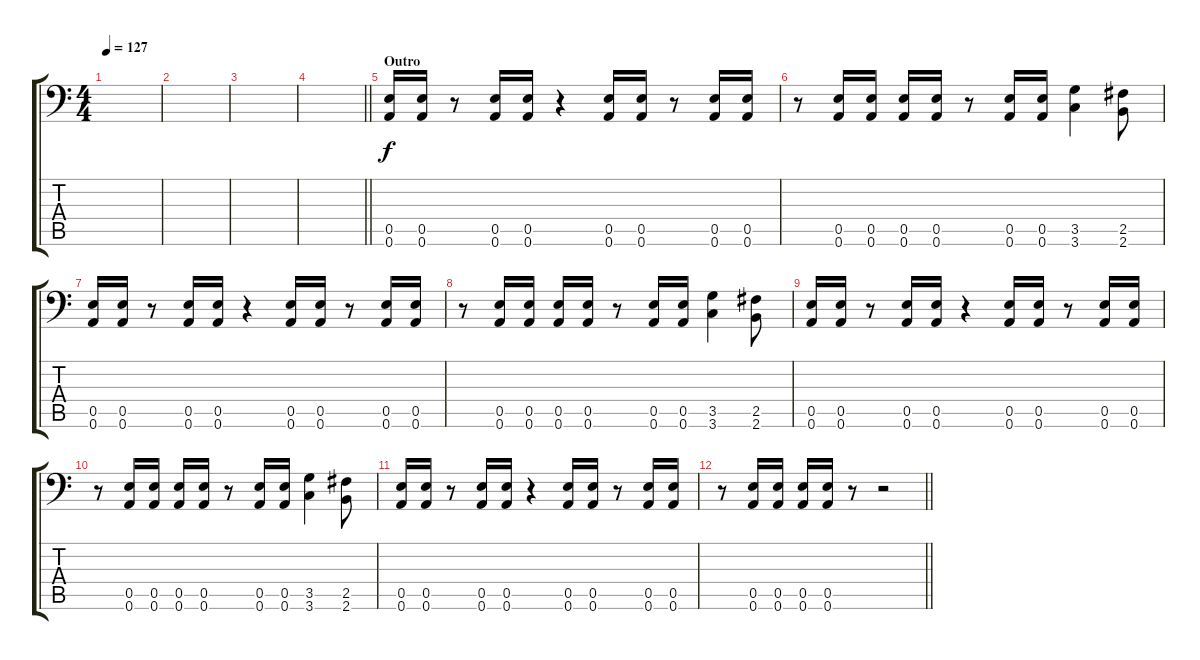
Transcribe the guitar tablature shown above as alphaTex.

\track "" {instrument overdrivenguitar}
\staff {score tabs}
\tuning (B3 Gb3 D3 A2 E2 A1) {hide}
\ts (4 4)
\tempo 127
\clef f4
\ks c
|
|
|
\barLineRight lightlight
|
\section ("" "Outro")
(0.5 0.6).16 (0.5 0.6).16 r.8 (0.5 0.6).16 (0.5 0.6).16 r.4 (0.5 0.6).16 (0.5 0.6).16 r.8 (0.5 0.6).16 (0.5 0.6).16 |
r.8 (0.5 0.6).16 (0.5 0.6).16 (0.5 0.6).16 (0.5 0.6).16 r.8 (0.5 0.6).16 (0.5 0.6).16 (3.5 3.6).4 (2.5 2.6).8 |
(0.5 0.6).16 (0.5 0.6).16 r.8 (0.5 0.6).16 (0.5 0.6).16 r.4 (0.5 0.6).16 (0.5 0.6).16 r.8 (0.5 0.6).16 (0.5 0.6).16 |
r.8 (0.5 0.6).16 (0.5 0.6).16 (0.5 0.6).16 (0.5 0.6).16 r.8 (0.5 0.6).16 (0.5 0.6).16 (3.5 3.6).4 (2.5 2.6).8 |
(0.5 0.6).16 (0.5 0.6).16 r.8 (0.5 0.6).16 (0.5 0.6).16 r.4 (0.5 0.6).16 (0.5 0.6).16 r.8 (0.5 0.6).16 (0.5 0.6).16 |
r.8 (0.5 0.6).16 (0.5 0.6).16 (0.5 0.6).16 (0.5 0.6).16 r.8 (0.5 0.6).16 (0.5 0.6).16 (3.5 3.6).4 (2.5 2.6).8 |
(0.5 0.6).16 (0.5 0.6).16 r.8 (0.5 0.6).16 (0.5 0.6).16 r.4 (0.5 0.6).16 (0.5 0.6).16 r.8 (0.5 0.6).16 (0.5 0.6).16 |
\barLineRight lightlight
r.8 (0.5 0.6).16 (0.5 0.6).16 (0.5 0.6).16 (0.5 0.6).16 r.8 r.2
